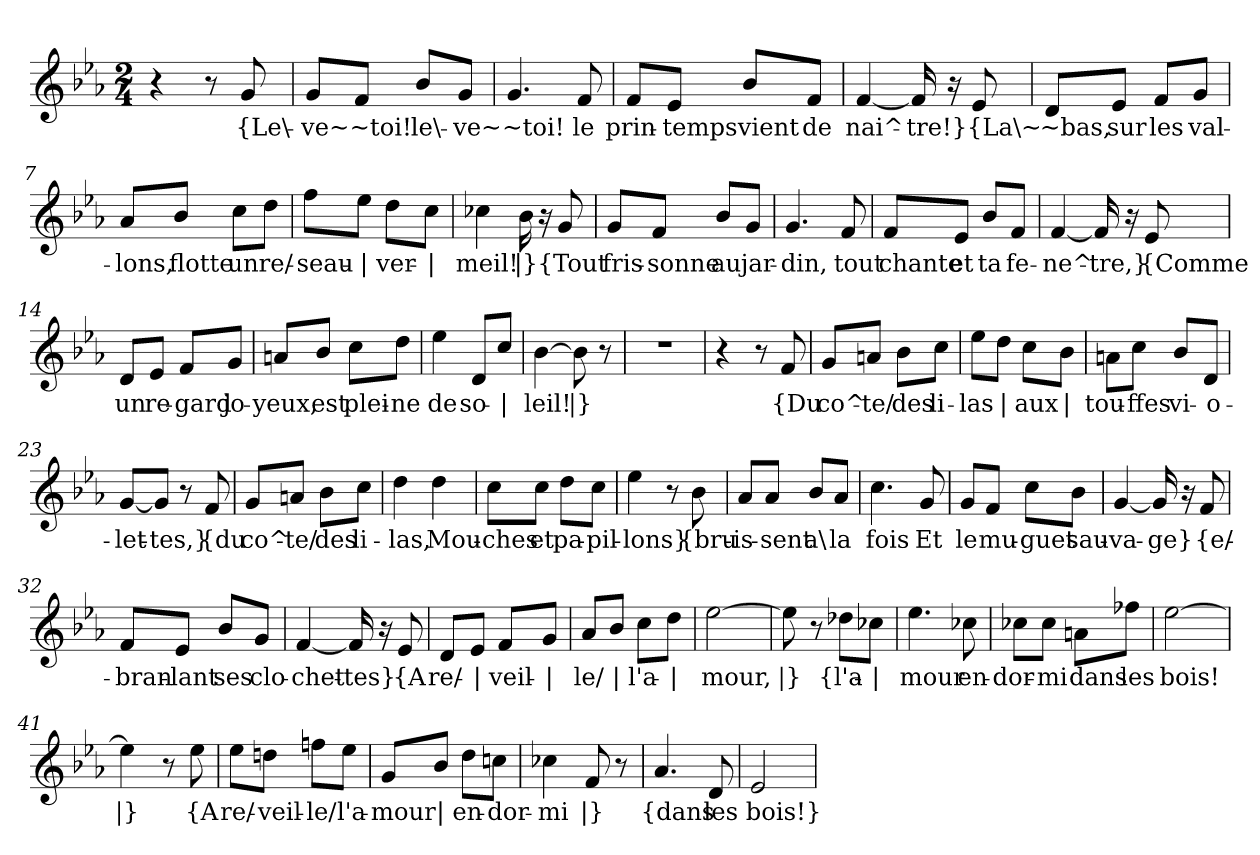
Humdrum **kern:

**kern	**text
*part1	*part1
*staff1	*staff1
*clefG2	*
*k[b-e-a-]	*
*M2/4	*
=1	=1
4r	.
8r	.
!	!LO:LY:b
8g/	{Le\-
=2	=2
!	!LO:LY:b
8g/L	-ve~
!	!LO:LY:b
8f/J	~toi!
!	!LO:LY:b
8b-/L	le\-
!	!LO:LY:b
8g/J	-ve~
=3	=3
!	!LO:LY:b
4.g/	~toi!
!	!LO:LY:b
8f/	le
=4	=4
!	!LO:LY:b
8f/L	prin-
!	!LO:LY:b
8e-/J	-temps
!	!LO:LY:b
8b-/L	vient
!	!LO:LY:b
8f/J	de
=5	=5
!	!LO:LY:b
[4f/	nai^-
!	!LO:LY:b
16f/]	-tre!}
16r	.
!	!LO:LY:b
8e-/	{La\~
=6	=6
!	!LO:LY:b
8d/L	~bas,
!	!LO:LY:b
8e-/J	sur
!	!LO:LY:b
8f/L	les
!	!LO:LY:b
8g/J	val-
!!LO:LB:g=z
=7	=7
!	!LO:LY:b
8a-/L	-lons,
!	!LO:LY:b
8b-/J	flotte
!	!LO:LY:b
8cc\L	un
!	!LO:LY:b
8dd\J	re/-
=8	=8
!	!LO:LY:b
8ff\L	-seau-
!	!LO:LY:b
8ee-\J	|
!	!LO:LY:b
8dd\L	ver-
!	!LO:LY:b
8cc\J	|
=9	=9
!	!LO:LY:b
4cc-X\	-meil!
!	!LO:LY:b
16b-\	|}
16r	.
!	!LO:LY:b
8g/	{Tout
=10	=10
!	!LO:LY:b
8g/L	fris-
!	!LO:LY:b
8f/J	-sonne
!	!LO:LY:b
8b-/L	au
!	!LO:LY:b
8g/J	jar-
=11	=11
!	!LO:LY:b
4.g/	-din,
!	!LO:LY:b
8f/	tout
=12	=12
!	!LO:LY:b
8f/L	chante
!	!LO:LY:b
8e-/J	et
!	!LO:LY:b
8b-/L	ta
!	!LO:LY:b
8f/J	fe-
!!LO:LB:g=z
=13	=13
!	!LO:LY:b
[4f/	-ne^-
!	!LO:LY:b
16f/]	-tre,}
16r	.
!	!LO:LY:b
8e-/	{Comme
=14	=14
!	!LO:LY:b
8d/L	un
!	!LO:LY:b
8e-/J	re-
!	!LO:LY:b
8f/L	-gard
!	!LO:LY:b
8g/J	jo-
=15	=15
!	!LO:LY:b
8an/L	-yeux,
!	!LO:LY:b
8b-/J	est
!	!LO:LY:b
8cc\L	plei-
!	!LO:LY:b
8dd\J	-ne
=16	=16
!	!LO:LY:b
4ee-\	de
!	!LO:LY:b
8d/L	so-
!	!LO:LY:b
8cc/J	|
=17	=17
!	!LO:LY:b
[4b-\	-leil!
!	!LO:LY:b
8b-\]	|}
8r	.
=18	=18
2r	.
=19	=19
4r	.
8r	.
!	!LO:LY:b
8f/	{Du
!!LO:LB:g=z
=20	=20
!	!LO:LY:b
8g/L	co^-
!	!LO:LY:b
8an/J	-te/
!	!LO:LY:b
8b-\L	des
!	!LO:LY:b
8cc\J	li-
=21	=21
!	!LO:LY:b
8ee-\L	-las
!	!LO:LY:b
8dd\J	|
!	!LO:LY:b
8cc\L	aux
!	!LO:LY:b
8b-\J	|
=22	=22
!	!LO:LY:b
8an\L	tou-
!	!LO:LY:b
8cc\J	-ffes
!	!LO:LY:b
8b-/L	vi-
!	!LO:LY:b
8d/J	-o-
=23	=23
!	!LO:LY:b
[8g/L	-let-
!	!LO:LY:b
8g/J]	-tes,}
8r	.
!	!LO:LY:b
8f/	{du
=24	=24
!	!LO:LY:b
8g/L	co^-
!	!LO:LY:b
8an/J	-te/
!	!LO:LY:b
8b-\L	des
!	!LO:LY:b
8cc\J	li-
=25	=25
!	!LO:LY:b
4dd\	-las,
!	!LO:LY:b
4dd\	Mou-
!!LO:LB:g=z
=26	=26
!	!LO:LY:b
8cc\L	-ches
!	!LO:LY:b
8cc\J	et
!	!LO:LY:b
8dd\L	pa-
!	!LO:LY:b
8cc\J	-pil-
=27	=27
!	!LO:LY:b
4ee-\	-lons}
8r	.
!	!LO:LY:b
8b-\	{bru-
=28	=28
!	!LO:LY:b
8a-/L	-is-
!	!LO:LY:b
8a-/J	-sent
!	!LO:LY:b
8b-/L	a\
!	!LO:LY:b
8a-/J	la
=29	=29
!	!LO:LY:b
4.cc\	fois
!	!LO:LY:b
8g/	Et
=30	=30
!	!LO:LY:b
8g/L	le
!	!LO:LY:b
8f/J	mu-
!	!LO:LY:b
8cc\L	-guet
!	!LO:LY:b
8b-\J	sau-
=31	=31
!	!LO:LY:b
[4g/	-va-
!	!LO:LY:b
16g/]	-ge}
16r	.
!	!LO:LY:b
8f/	{e/-
!!LO:LB:g=z
=32	=32
!	!LO:LY:b
8f/L	-bran-
!	!LO:LY:b
8e-/J	-lant
!	!LO:LY:b
8b-/L	ses
!	!LO:LY:b
8g/J	clo-
=33	=33
!	!LO:LY:b
[4f/	-chet-
!	!LO:LY:b
16f/]	-tes}
16r	.
!	!LO:LY:b
8e-/	{A
=34	=34
!	!LO:LY:b
8d/L	re/-
!	!LO:LY:b
8e-/J	|
!	!LO:LY:b
8f/L	-veil-
!	!LO:LY:b
8g/J	|
=35	=35
!	!LO:LY:b
8a-/L	-le/
!	!LO:LY:b
8b-/J	|
!	!LO:LY:b
8cc\L	l'a-
!	!LO:LY:b
8dd\J	|
=36	=36
!	!LO:LY:b
[2ee-\	-mour,
=37	=37
!	!LO:LY:b
8ee-\]	|}
8r	.
!	!LO:LY:b
8dd-X\L	{l'a-
!	!LO:LY:b
8cc-X\J	|
=38	=38
!	!LO:LY:b
4.ee-\	-mour
!	!LO:LY:b
8cc-X\	en-
!!LO:LB:g=z
=39	=39
!	!LO:LY:b
8cc-X\L	-dor-
!	!LO:LY:b
8cc-\J	-mi
!	!LO:LY:b
8an\L	dans
!	!LO:LY:b
8ff-X\J	les
=40	=40
!	!LO:LY:b
[2ee-\	bois!
=41	=41
!	!LO:LY:b
4ee-\]	|}
8r	.
!	!LO:LY:b
8ee-\	{A
=42	=42
!	!LO:LY:b
8ee-\L	re/-
!	!LO:LY:b
8ddn\J	-veil-
!	!LO:LY:b
8ffn\L	-le/
!	!LO:LY:b
8ee-\J	l'a-
=43	=43
!	!LO:LY:b
8g/L	-mour
!	!LO:LY:b
8b-/J	|
!	!LO:LY:b
8dd\L	en-
!	!LO:LY:b
8ccn\J	-dor-
=44	=44
!	!LO:LY:b
4cc-X\	-mi
!	!LO:LY:b
8f/	|}
8r	.
=45	=45
!	!LO:LY:b
4.a-/	{dans
!	!LO:LY:b
8d/	les
=46	=46
!	!LO:LY:b
2e-/	bois!}
=	=
*-	*-
